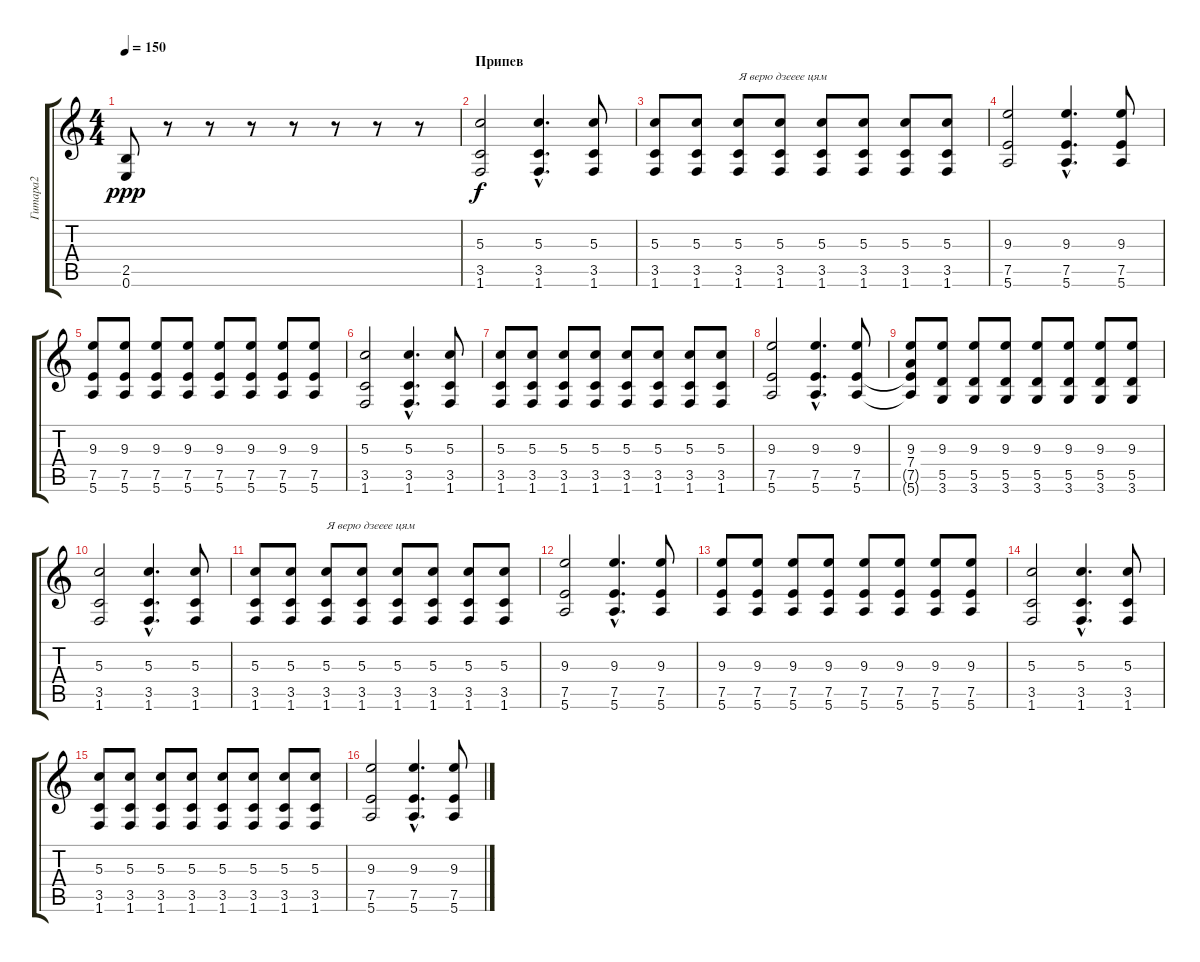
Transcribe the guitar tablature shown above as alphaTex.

\track ("Гитара2" "Гитара2") {instrument overdrivenguitar}
\staff {score tabs}
\tuning (E4 B3 G3 D3 A2 E2) {hide}
\ts (4 4)
\tempo 150
\clef g2
\ks c
(2.5 0.6).8{dy ppp} r.8 r.8 r.8 r.8 r.8 r.8 r.8 |
\section ("" "Припев")
(5.3 3.5 1.6).2{dy f instrument distortionguitar} (5.3{hac} 3.5{hac} 1.6{hac}).4{d} (5.3 3.5 1.6).8 |
(5.3 3.5 1.6).8 (5.3 3.5 1.6).8 (5.3 3.5 1.6).8{txt "Я верю дзееее цям"} (5.3 3.5 1.6).8 (5.3 3.5 1.6).8 (5.3 3.5 1.6).8 (5.3 3.5 1.6).8 (5.3 3.5 1.6).8 |
(9.3 7.5 5.6).2{instrument distortionguitar} (9.3{hac} 7.5{hac} 5.6{hac}).4{d} (9.3 7.5 5.6).8 |
(9.3 7.5 5.6).8 (9.3 7.5 5.6).8 (9.3 7.5 5.6).8 (9.3 7.5 5.6).8 (9.3 7.5 5.6).8 (9.3 7.5 5.6).8 (9.3 7.5 5.6).8 (9.3 7.5 5.6).8 |
(5.3 3.5 1.6).2{instrument distortionguitar} (5.3{hac} 3.5{hac} 1.6{hac}).4{d} (5.3 3.5 1.6).8 |
(5.3 3.5 1.6).8 (5.3 3.5 1.6).8 (5.3 3.5 1.6).8 (5.3 3.5 1.6).8 (5.3 3.5 1.6).8 (5.3 3.5 1.6).8 (5.3 3.5 1.6).8 (5.3 3.5 1.6).8 |
(9.3 7.5 5.6).2{instrument distortionguitar} (9.3{hac} 7.5{hac} 5.6{hac}).4{d} (9.3 7.5 5.6).8 |
(9.3 7.4 7.5{t} 5.6{t}).8 (9.3 5.5 3.6).8 (9.3 5.5 3.6).8 (9.3 5.5 3.6).8 (9.3 5.5 3.6).8 (9.3 5.5 3.6).8 (9.3 5.5 3.6).8 (9.3 5.5 3.6).8 |
(5.3 3.5 1.6).2{instrument distortionguitar} (5.3{hac} 3.5{hac} 1.6{hac}).4{d} (5.3 3.5 1.6).8 |
(5.3 3.5 1.6).8 (5.3 3.5 1.6).8 (5.3 3.5 1.6).8{txt "Я верю дзееее цям"} (5.3 3.5 1.6).8 (5.3 3.5 1.6).8 (5.3 3.5 1.6).8 (5.3 3.5 1.6).8 (5.3 3.5 1.6).8 |
(9.3 7.5 5.6).2{instrument distortionguitar} (9.3{hac} 7.5{hac} 5.6{hac}).4{d} (9.3 7.5 5.6).8 |
(9.3 7.5 5.6).8 (9.3 7.5 5.6).8 (9.3 7.5 5.6).8 (9.3 7.5 5.6).8 (9.3 7.5 5.6).8 (9.3 7.5 5.6).8 (9.3 7.5 5.6).8 (9.3 7.5 5.6).8 |
(5.3 3.5 1.6).2{instrument distortionguitar} (5.3{hac} 3.5{hac} 1.6{hac}).4{d} (5.3 3.5 1.6).8 |
(5.3 3.5 1.6).8 (5.3 3.5 1.6).8 (5.3 3.5 1.6).8 (5.3 3.5 1.6).8 (5.3 3.5 1.6).8 (5.3 3.5 1.6).8 (5.3 3.5 1.6).8 (5.3 3.5 1.6).8 |
(9.3 7.5 5.6).2{instrument distortionguitar} (9.3{hac} 7.5{hac} 5.6{hac}).4{d} (9.3 7.5 5.6).8
